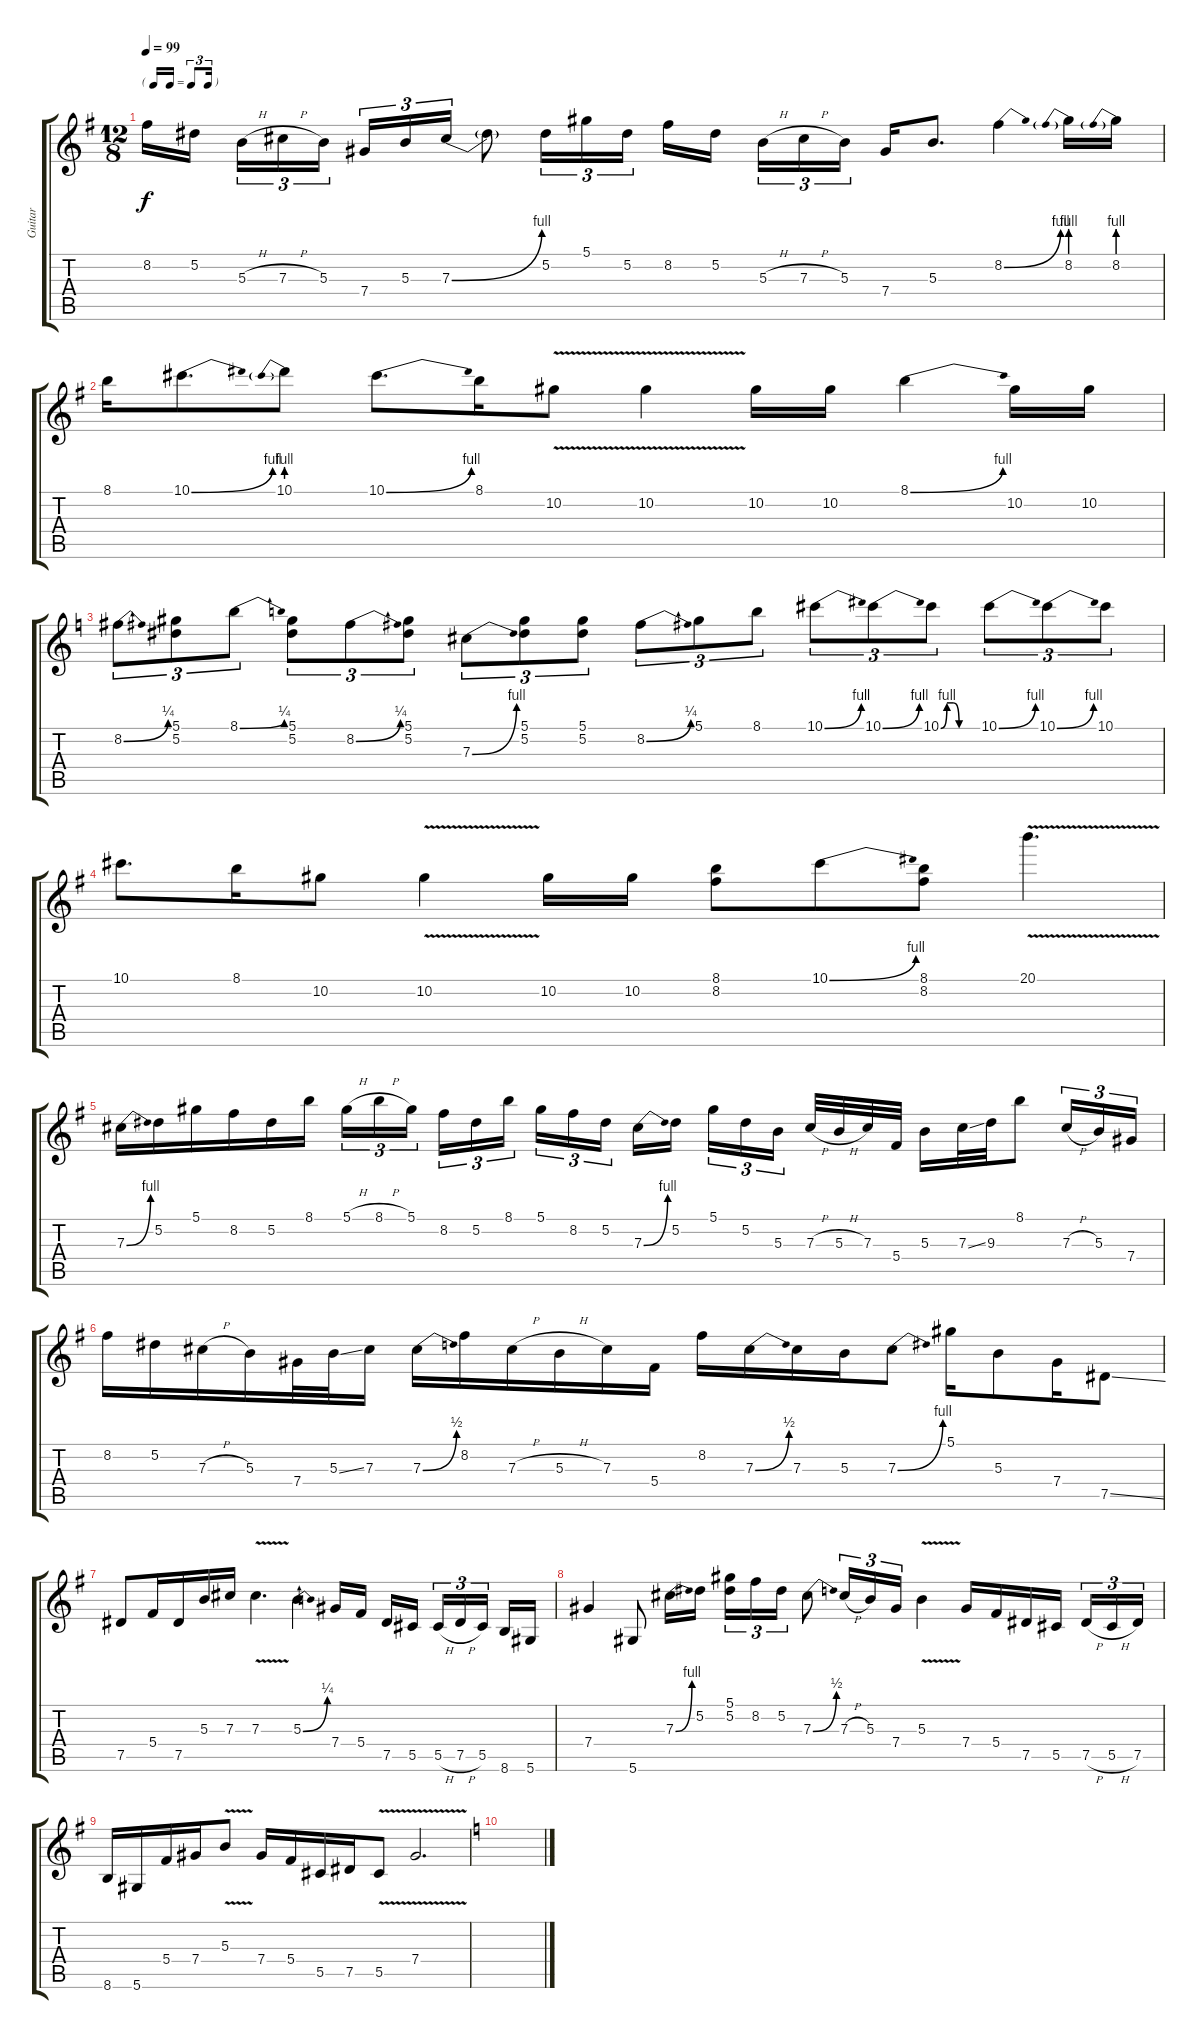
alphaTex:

\track ("Guitar" "Guitar") {instrument overdrivenguitar}
\staff {score tabs}
\tuning (Eb4 Bb3 Gb3 Db3 Ab2 Eb2) {hide}
\ts (12 8)
\tf triplet16th
\tempo 99
\clef g2
\ks g
8.2.16{dy f} 5.2.16{beam splitsecondary} 5.3{h}.16{tu (3 2)} 7.3{h}.16{tu (3 2)} 5.3.16{tu (3 2) beam splitsecondary} 7.4.16{tu (3 2)} 5.3.16{tu (3 2)} 7.3{be (bend 0 0 60 4)}.16{tu (3 2)} 7.3{t}.8 5.2.16{tu (3 2)} 5.1.16{tu (3 2)} 5.2.16{tu (3 2) beam splitsecondary} 8.2.16 5.2.16 5.3{h}.16{tu (3 2)} 7.3{h}.16{tu (3 2)} 5.3.16{tu (3 2) beam splitsecondary} 7.4.16 5.3.8{d} 8.2{be (bend 0 0 60 4)}.4 8.2{be (prebend 0 4 60 4)}.16 8.2{be (prebend 0 4 60 4)}.16 |
8.1.16 10.1{be (bend 0 0 60 4)}.8{d} 10.1{be (prebend 0 4 60 4)}.8 10.1{be (bend 0 0 60 4)}.8{d} 8.1.16 10.2{v}.8 10.2{v}.4 10.2.16 10.2.16 8.1{be (bend 0 0 60 4)}.4 10.2.16 10.2.16 |
\ks c
8.2{be (bend 0 0 60 1)}.8{tu (3 2)} (5.1 5.2).8{tu (3 2)} 8.1{be (bend 0 0 60 1)}.8{tu (3 2)} (5.1 5.2).8{tu (3 2)} 8.2{be (bend 0 0 60 1)}.8{tu (3 2)} (5.1 5.2).8{tu (3 2)} 7.3{be (bend 0 0 60 4)}.8{tu (3 2)} (5.1 5.2).8{tu (3 2)} (5.1 5.2).8{tu (3 2)} 8.2{be (bend 0 0 60 1)}.8{tu (3 2)} 5.1.8{tu (3 2)} 8.1.8{tu (3 2)} 10.1{be (bend 0 0 60 4)}.8{tu (3 2)} 10.1{be (bend 0 0 60 4)}.8{tu (3 2)} 10.1{be (custom 0 0 10 4 20 4 30 0 60 0)}.8{tu (3 2)} 10.1{be (bend 0 0 60 4)}.8{tu (3 2)} 10.1{be (bend 0 0 60 4)}.8{tu (3 2)} 10.1.8{tu (3 2)} |
\ks g
10.1.8{d} 8.1.16 10.2.8 10.2{v}.4 10.2.16 10.2.16 (8.1 8.2).8 10.1{be (bend 0 0 60 4)}.8 (8.1 8.2).8 20.1{v}.4{d} |
7.3{be (bend 0 0 60 4)}.16 5.2.16 5.1.16 8.2.16 5.2.16 8.1.16 5.1{h}.16{tu (3 2)} 8.1{h}.16{tu (3 2)} 5.1.16{tu (3 2) beam splitsecondary} 8.2.16{tu (3 2)} 5.2.16{tu (3 2)} 8.1.16{tu (3 2) beam splitsecondary} 5.1.16{tu (3 2)} 8.2.16{tu (3 2)} 5.2.16{tu (3 2)} 7.3{be (bend 0 0 60 4)}.16 5.2.16{beam splitsecondary} 5.1.16{tu (3 2)} 5.2.16{tu (3 2)} 5.3.16{tu (3 2) beam splitsecondary} 7.3{h}.32 5.3{h}.32 7.3.32 5.4.32 5.3.16 7.3{ss}.32 9.3.32 8.1.8 7.3{h}.16{tu (3 2)} 5.3.16{tu (3 2)} 7.4.16{tu (3 2)} |
8.2.16 5.2.16 7.3{h}.16 5.3.16 7.4.32 5.3{ss}.32 7.3.16 7.3{be (bend 0 0 60 2)}.16 8.2.16 7.3{h}.16 5.3{h}.16 7.3.16 5.4.16 8.2.16 7.3{be (bend 0 0 60 2)}.16 7.3.16 5.3.16 7.3{be (bend 0 0 60 4)}.8 5.1.16 5.3.8 7.4.16 7.5{ss}.8 |
7.5.8 5.4.16 7.5.16 5.3.16 7.3.16 7.3{v}.4{d} 5.3{be (bend 0 0 60 1)}.4 7.4.16 5.4.16 7.5.16 5.5.16{beam splitsecondary} 5.5{h}.16{tu (3 2)} 7.5{h}.16{tu (3 2)} 5.5.16{tu (3 2) beam splitsecondary} 8.6.16 5.6.16 |
7.4.4 5.6.8 7.3{be (bend 0 0 60 4)}.16 5.2.16{beam splitsecondary} (5.1 5.2).16{tu (3 2)} 8.2.16{tu (3 2)} 5.2.16{tu (3 2)} 7.3{be (bend 0 0 60 2)}.8 7.3{h}.16{tu (3 2)} 5.3.16{tu (3 2)} 7.4.16{tu (3 2)} 5.3{v}.4 7.4.16 5.4.16 7.5.16 5.5.16{beam splitsecondary} 7.5{h}.16{tu (3 2)} 5.5{h}.16{tu (3 2)} 7.5.16{tu (3 2)} |
8.6.16 5.6.16 5.4.16 7.4.16 5.3{v}.8 7.4.16 5.4.16 5.5.16 7.5.16 5.5{v}.8 7.4{v}.2{d} |
\ks c
